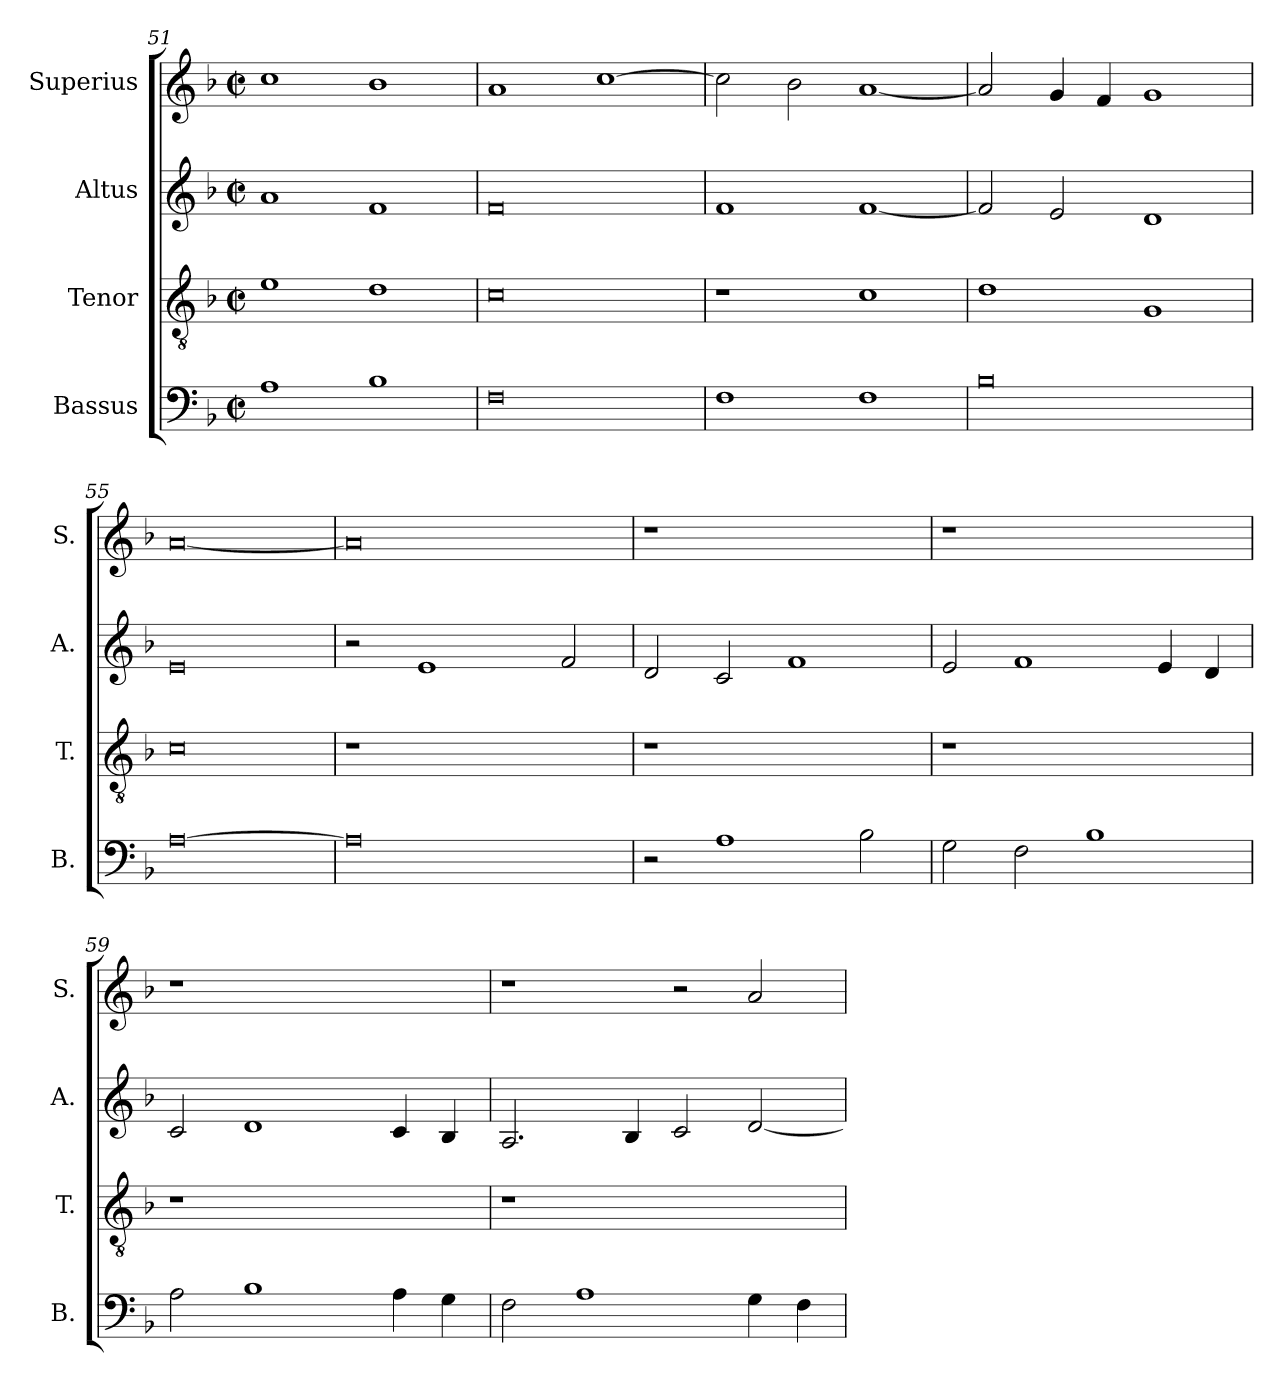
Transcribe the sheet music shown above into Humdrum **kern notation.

**kern	**kern	**kern	**kern
*part4	*part3	*part2	*part1
*staff4	*staff3	*staff2	*staff1
*I"Bassus	*I"Tenor	*I"Altus	*I"Superius
*I'B.	*I'T.	*I'A.	*I'S.
*clefF4	*clefGv2	*clefG2	*clefG2
*	*ITrd7c12	*	*
*k[b-]	*k[b-]	*k[b-]	*k[b-]
*F:	*F:	*F:	*F:
*M2/2	*M2/2	*M2/2	*M2/2
*met(c|)	*met(c|)	*met(c|)	*met(c|)
=51	=51	=51	=51
1Ai	1Ei	1ai	1cci
1B-i	1Di	1fi	1b-i
=52	=52	=52	=52
0Fi	0Ci	0fi	1ai
.	.	.	[>1cci
=53	=53	=53	=53
1Fi	1r	1fi	2cci\]
.	.	.	2b-i\
1Fi	1Ci	[<1fi	[<1ai
=54	=54	=54	=54
0B-i	1Di	2fi/]	2ai/]
.	.	2ei/	4gi/
.	.	.	4fi/
.	1GGi	1di	1gi
!!LO:PB:g=z
=55	=55	=55	=55
[>0Ai	0Ci	0ei	[<0ai
=56	=56	=56	=56
!	!LO:N:vis=1	!	!
0Ai]	1r	2r	0ai]
.	.	1ei	.
.	1ryy	.	.
.	.	2fi/	.
=57	=57	=57	=57
!	!LO:N:vis=1	!	!LO:N:vis=1
2r	1r	2di/	1r
1Ai	.	2ci/	.
.	1ryy	1fi	1ryy
2B-i\	.	.	.
=58	=58	=58	=58
!	!LO:N:vis=1	!	!LO:N:vis=1
2Gi\	1r	2ei/	1r
2Fi\	.	1fi	.
1B-i	1ryy	.	1ryy
.	.	4ei/	.
.	.	4di/	.
=59	=59	=59	=59
!	!LO:N:vis=1	!	!LO:N:vis=1
2Ai\	1r	2ci/	1r
1B-i	.	1di	.
.	1ryy	.	1ryy
4Ai\	.	4ci/	.
4Gi\	.	4B-i/	.
=60	=60	=60	=60
!	!LO:N:vis=1	!	!
2Fi\	1r	2.Ai/	1r
1Ai	.	.	.
.	.	4B-i/	.
.	1ryy	2ci/	2r
4Gi\	.	[<2di/	2ai/
4Fi\	.	.	.
=	=	=	=
*-	*-	*-	*-
